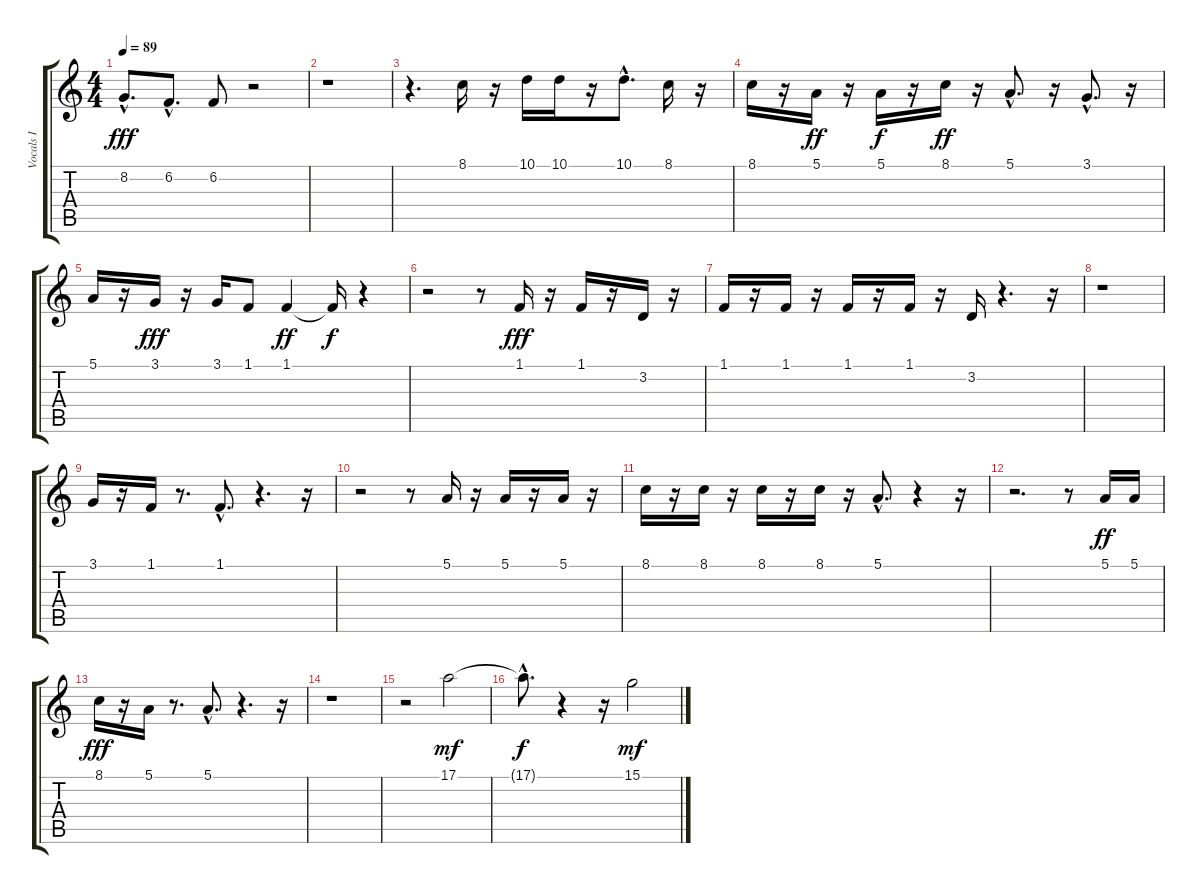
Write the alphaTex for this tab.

\track (" Vocals I" " Vocals I") {instrument englishhorn}
\staff {score tabs}
\tuning (E4 B3 G3 D3 A2 E2) {hide}
\ts (4 4)
\tempo 89
\clef g2
\ks c
8.2{hac}.8{d dy fff} 6.2{hac}.8{d} 6.2.8 r.2 |
r.1 |
r.4{d} 8.1.16 r.16 10.1.16 10.1.16 r.16 10.1{hac}.8{d} 8.1.16 r.16 |
8.1.16 r.16 5.1.16{dy ff} r.16 5.1.16{dy f} r.16 8.1.16{dy ff} r.16 5.1{hac}.8{d} r.16 3.1{hac}.8{d} r.16 |
5.1.16 r.16 3.1.16{dy fff} r.16 3.1.16 1.1.8 1.1.4{dy ff} 1.1{t}.16{dy f} r.4 |
r.2 r.8 1.1.16{dy fff} r.16 1.1.16 r.16 3.2.16 r.16 |
1.1.16 r.16 1.1.16 r.16 1.1.16 r.16 1.1.16 r.16 3.2.16 r.4{d} r.16 |
r.1 |
3.1.16 r.16 1.1.16 r.8{d} 1.1{hac}.8{d} r.4{d} r.16 |
r.2 r.8 5.1.16 r.16 5.1.16 r.16 5.1.16 r.16 |
8.1.16 r.16 8.1.16 r.16 8.1.16 r.16 8.1.16 r.16 5.1{hac}.8{d} r.4 r.16 |
r.2{d} r.8 5.1.16{dy ff} 5.1.16 |
8.1.16{dy fff} r.16 5.1.16 r.8{d} 5.1{hac}.8{d} r.4{d} r.16 |
r.1 |
r.2 17.1.2{dy mf} |
17.1{hac t}.8{d dy f} r.4 r.16 15.1.2{dy mf}
